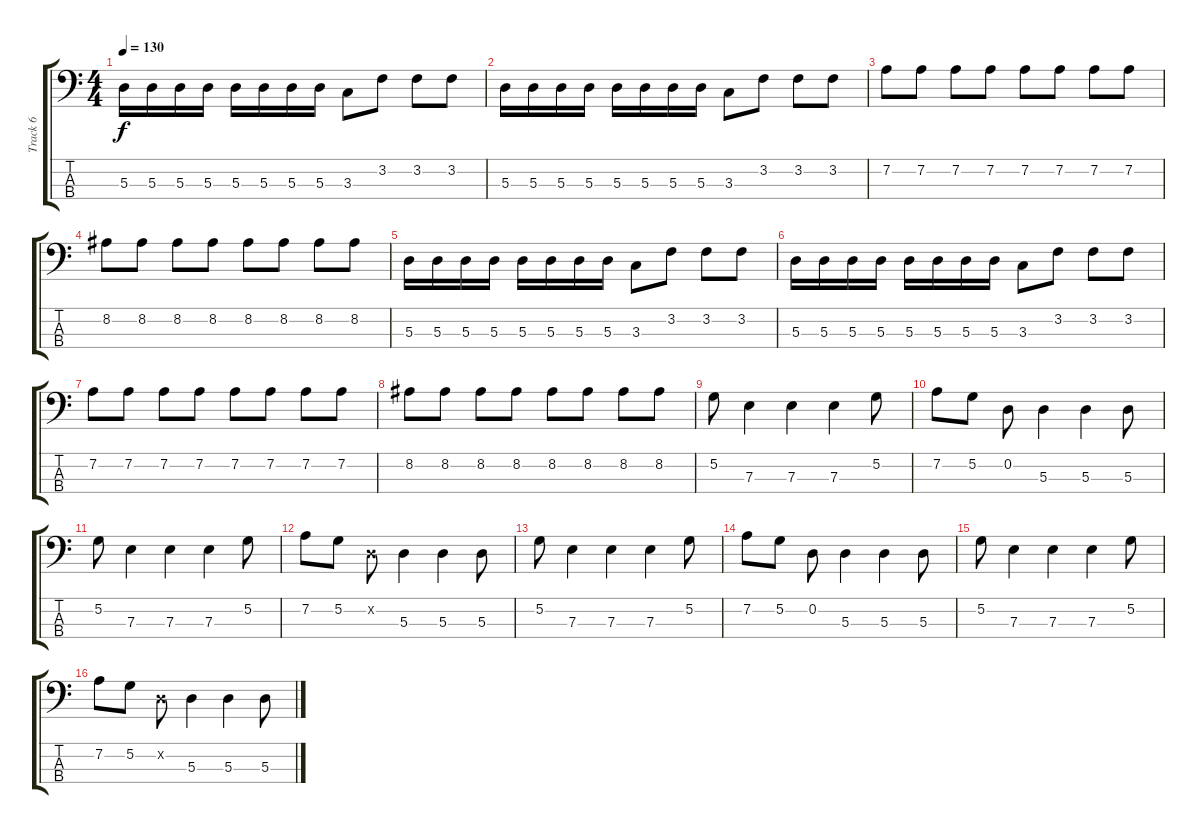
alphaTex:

\track ("Track 6" "Track 6") {instrument electricbassfinger}
\staff {score tabs}
\tuning (G2 D2 A1 E1) {hide}
\ts (4 4)
\tempo 130
\clef f4
\ks c
5.3.16{dy f} 5.3.16 5.3.16 5.3.16 5.3.16 5.3.16 5.3.16 5.3.16 3.3.8 3.2.8 3.2.8 3.2.8 |
5.3.16 5.3.16 5.3.16 5.3.16 5.3.16 5.3.16 5.3.16 5.3.16 3.3.8 3.2.8 3.2.8 3.2.8 |
7.2.8 7.2.8 7.2.8 7.2.8 7.2.8 7.2.8 7.2.8 7.2.8 |
8.2.8 8.2.8 8.2.8 8.2.8 8.2.8 8.2.8 8.2.8 8.2.8 |
5.3.16 5.3.16 5.3.16 5.3.16 5.3.16 5.3.16 5.3.16 5.3.16 3.3.8 3.2.8 3.2.8 3.2.8 |
5.3.16 5.3.16 5.3.16 5.3.16 5.3.16 5.3.16 5.3.16 5.3.16 3.3.8 3.2.8 3.2.8 3.2.8 |
7.2.8 7.2.8 7.2.8 7.2.8 7.2.8 7.2.8 7.2.8 7.2.8 |
8.2.8 8.2.8 8.2.8 8.2.8 8.2.8 8.2.8 8.2.8 8.2.8 |
5.2.8 7.3.4 7.3.4 7.3.4 5.2.8 |
7.2.8 5.2.8 0.2.8 5.3.4 5.3.4 5.3.8 |
5.2.8 7.3.4 7.3.4 7.3.4 5.2.8 |
7.2.8 5.2.8 0.2{x}.8 5.3.4 5.3.4 5.3.8 |
5.2.8 7.3.4 7.3.4 7.3.4 5.2.8 |
7.2.8 5.2.8 0.2.8 5.3.4 5.3.4 5.3.8 |
5.2.8 7.3.4 7.3.4 7.3.4 5.2.8 |
7.2.8 5.2.8 0.2{x}.8 5.3.4 5.3.4 5.3.8
